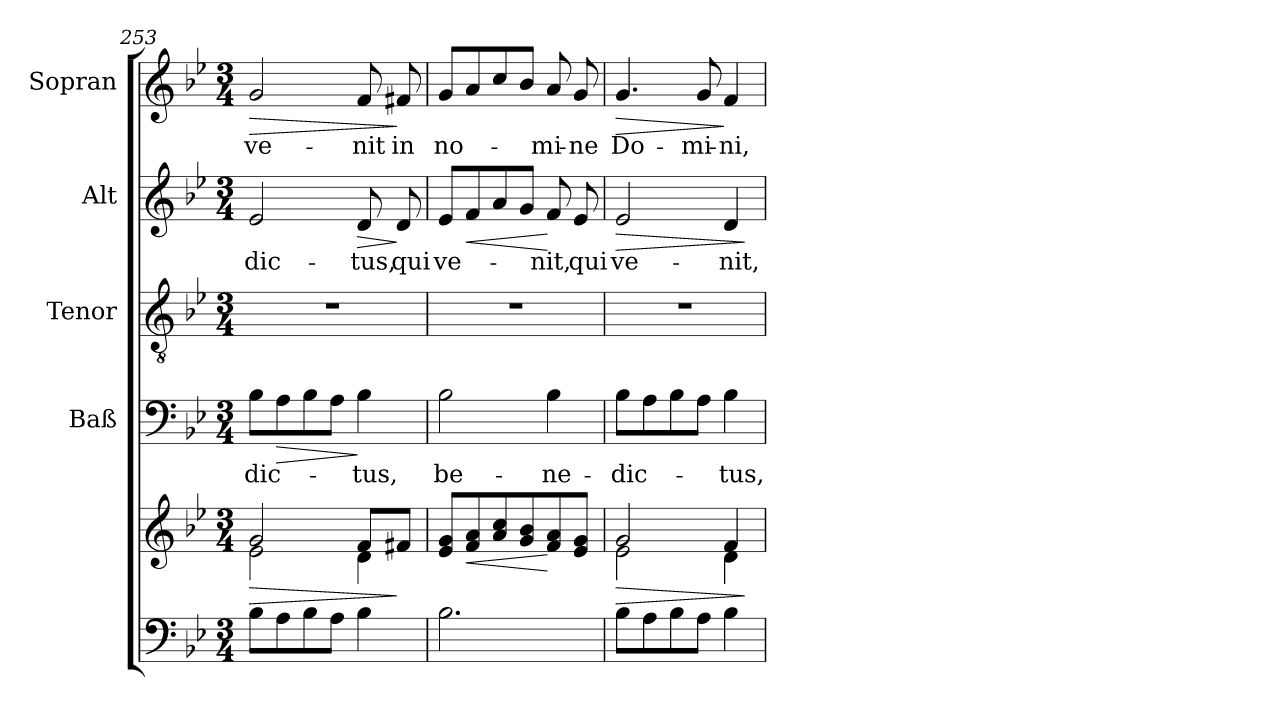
**kern	**kern	**dynam	**kern	**text	**dynam	**kern	**kern	**text	**dynam	**kern	**text	**dynam
*part5	*part5	*part5	*part4	*part4	*part4	*part3	*part2	*part2	*part2	*part1	*part1	*part1
*staff6	*staff5	*staff5/6	*staff4	*staff4	*staff4	*staff3	*staff2	*staff2	*staff2	*staff1	*staff1	*staff1
*	*	*	*I"Baß	*	*	*I"Tenor	*I"Alt	*	*	*I"Sopran	*	*
*	*	*	*I'Baß	*	*	*I'Ten	*I'Alt	*	*	*I'Sop	*	*
*clefF4	*clefG2	*	*clefF4	*	*	*clefGv2	*clefG2	*	*	*clefG2	*	*
*k[b-e-]	*k[b-e-]	*	*k[b-e-]	*	*	*k[b-e-]	*k[b-e-]	*	*	*k[b-e-]	*	*
*B-:	*B-:	*	*B-:	*	*	*B-:	*B-:	*	*	*B-:	*	*
*M3/4	*M3/4	*	*M3/4	*	*	*M3/4	*M3/4	*	*	*M3/4	*	*
=253	=253	=253	=253	=253	=253	=253	=253	=253	=253	=253	=253	=253
!	!	!LO:HP:b	!	!LO:LY:b	!	!	!	!LO:LY:b	!	!	!LO:LY:b	!LO:HP:b
*	*^	*	*	*	*	*	*	*	*	*	*	*
8B-\L	2g/	2e-\	>	8B-\L	-dic-	.	2.r	2e-/	-dic-	.	2g/	ve-	>
!	!	!	!	!	!	!LO:HP:b	!	!	!	!	!	!	!
8A\	.	.	.	8A\	.	>	.	.	.	.	.	.	.
8B-\	.	.	.	8B-\	.	.	.	.	.	.	.	.	.
8A\J	.	.	.	8A\J	.	.	.	.	.	.	.	.	.
!	!	!	!	!	!LO:LY:b	!	!	!	!LO:LY:b	!LO:HP:b	!	!LO:LY:b	!
4B-\	8f/L	4d\	.	4B-\	-tus,	]	.	8d/	-tus,	>	8f/	-nit	.
!	!	!	!	!	!	!	!	!	!LO:LY:b	!	!	!LO:LY:b	!
.	8f#X/J	.	]	.	.	.	.	8d/	qui	]	8f#X/	in	]
*	*v	*v	*	*	*	*	*	*	*	*	*	*	*
=254	=254	=254	=254	=254	=254	=254	=254	=254	=254	=254	=254	=254
!	!	!	!	!LO:LY:b	!	!	!	!LO:LY:b	!	!	!LO:LY:b	!
2.B-\	8e-/ 8g/L	.	2B-\	be-	.	2.r	8e-/L	ve-	.	8g/L	no-	.
!	!	!LO:HP:b	!	!	!	!	!	!	!LO:HP:b	!	!	!
.	8f/ 8a/	<	.	.	.	.	8f/	.	<	8a/	.	.
.	8a/ 8cc/	.	.	.	.	.	8a/	.	.	8cc/	.	.
.	8g/ 8b-/	.	.	.	.	.	8g/J	.	.	8b-/J	.	.
!	!	!	!	!LO:LY:b	!	!	!	!LO:LY:b	!	!	!LO:LY:b	!
.	8f/ 8a/	[	4B-\	-ne-	.	.	8f/	-nit,	[	8a/	-mi-	.
!	!	!	!	!	!	!	!	!LO:LY:b	!	!	!LO:LY:b	!
.	8e-/ 8g/J	.	.	.	.	.	8e-/	qui	.	8g/	-ne	.
!!LO:PB:g=z
=255	=255	=255	=255	=255	=255	=255	=255	=255	=255	=255	=255	=255
!	!	!LO:HP:b	!	!LO:LY:b	!	!	!	!LO:LY:b	!LO:HP:b	!	!LO:LY:b	!LO:HP:b
*	*^	*	*	*	*	*	*	*	*	*	*	*
8B-\L	2g/	2e-\	>	8B-\L	-dic-	.	2.r	2e-/	ve-	>	4.g/	Do-	>
8A\	.	.	.	8A\	.	.	.	.	.	.	.	.	.
8B-\	.	.	.	8B-\	.	.	.	.	.	.	.	.	.
!	!	!	!	!	!	!	!	!	!	!	!	!LO:LY:b	!
8A\J	.	.	.	8A\J	.	.	.	.	.	.	8g/	-mi-	.
!	!	!	!	!	!LO:LY:b	!	!	!	!LO:LY:b	!	!	!LO:LY:b	!
4B-\	4f/	4d\	.	4B-\	-tus,	.	.	4d/	-nit,	.	4f/	-ni,	]
*	*v	*v	*	*	*	*	*	*	*	*	*	*	*
.	.	]	.	.	.	.	.	.	]	.	.	.
=	=	=	=	=	=	=	=	=	=	=	=	=
*-	*-	*-	*-	*-	*-	*-	*-	*-	*-	*-	*-	*-
